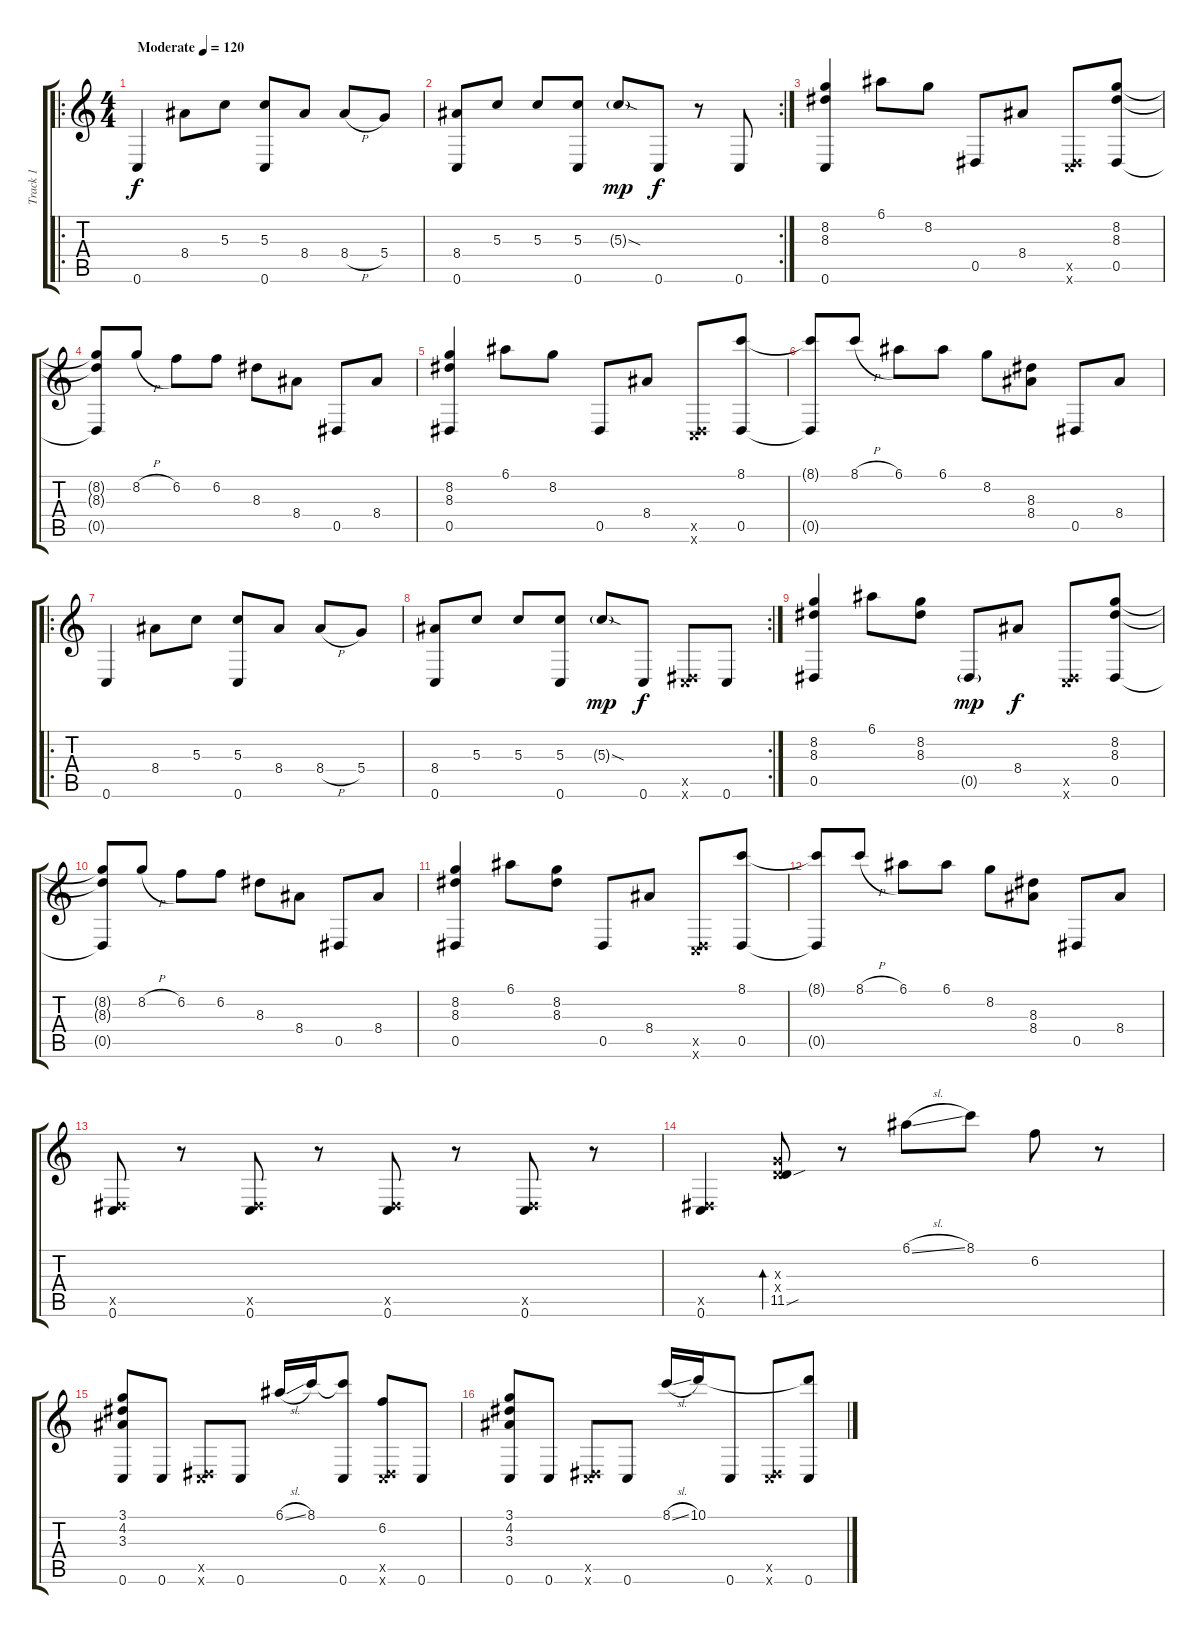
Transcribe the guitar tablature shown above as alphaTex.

\track ("Track 1" "Track 1") {instrument acousticguitarsteel}
\staff {score tabs}
\tuning (E4 B3 G3 D3 Eb2 C2) {hide}
\ro
\ts (4 4)
\tempo (120 "Moderate")
\clef g2
\ks c
0.6.4{dy f instrument acousticguitarsteel} 8.4.8 5.3.8 (5.3 0.6).8 8.4.8 8.4{h}.8 5.4.8 |
\rc 2
(8.4 0.6).8 5.3.8 5.3.8 (5.3 0.6).8 5.3{sod g}.8{dy mp} 0.6.8{dy f} r.8 0.6.8 |
(8.2 8.3 0.6).4 6.1.8 8.2.8 0.5.8 8.4.8 (0.5{x} 0.6{x}).8 (8.2 8.3 0.5).8 |
(8.2{t} 8.3{t} 0.5{t}).8 8.2{h}.8 6.2.8 6.2.8 8.3.8 8.4.8 0.5.8 8.4.8 |
(8.2 8.3 0.5).4 6.1.8 8.2.8 0.5.8 8.4.8 (0.5{x} 0.6{x}).8 (8.1 0.5).8 |
(8.1{t} 0.5{t}).8 8.1{h}.8 6.1.8 6.1.8 8.2.8 (8.3 8.4).8 0.5.8 8.4.8 |
\ro
0.6.4 8.4.8 5.3.8 (5.3 0.6).8 8.4.8 8.4{h}.8 5.4.8 |
\rc 2
(8.4 0.6).8 5.3.8 5.3.8 (5.3 0.6).8 5.3{sod g}.8{dy mp} 0.6.8{dy f} (0.5{x} 0.6{x}).8 0.6.8 |
(8.2 8.3 0.5).4 6.1.8 (8.2 8.3).8 0.5{g}.8{dy mp} 8.4.8{dy f} (0.5{x} 0.6{x}).8 (8.2 8.3 0.5).8 |
(8.2{t} 8.3{t} 0.5{t}).8 8.2{h}.8 6.2.8 6.2.8 8.3.8 8.4.8 0.5.8 8.4.8 |
(8.2 8.3 0.5).4 6.1.8 (8.2 8.3).8 0.5.8 8.4.8 (0.5{x} 0.6{x}).8 (8.1 0.5).8 |
(8.1{t} 0.5{t}).8 8.1{h}.8 6.1.8 6.1.8 8.2.8 (8.3 8.4).8 0.5.8 8.4.8 |
(0.5{x} 0.6).8 r.8 (0.5{x} 0.6).8 r.8 (0.5{x} 0.6).8 r.8 (0.5{x} 0.6).8 r.8 |
(0.5{x} 0.6).4 (0.3{x} 0.4{x} 11.5{sou}).8{bd 30} r.8 6.1{sl}.8 8.1.8 6.2.8 r.8 |
(3.1 4.2 3.3 0.6).8 0.6.8 (0.5{x} 0.6{x}).8 0.6.8 6.1{sl}.16 8.1.16 (8.1{t} 0.6).8 (6.2 0.5{x} 0.6{x}).8 0.6.8 |
(3.1 4.2 3.3 0.6).8 0.6.8 (0.5{x} 0.6{x}).8 0.6.8 8.1{sl}.16 10.1.16 0.6.8 (0.5{x} 0.6{x}).8 (10.1{t} 0.6).8
